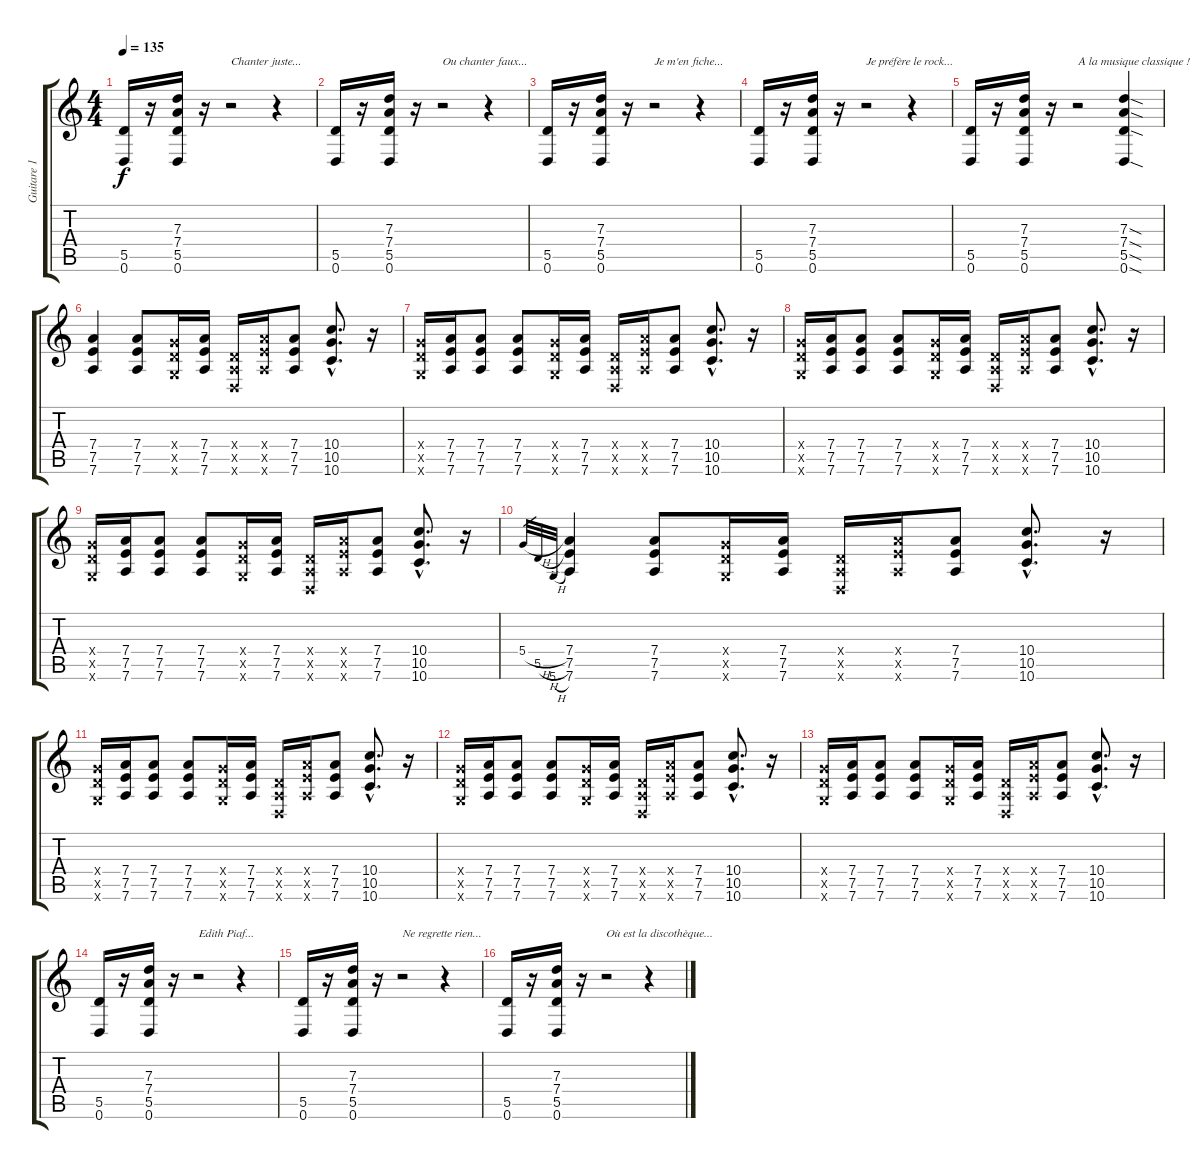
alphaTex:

\track ("Guitare 1" "Guitare 1") {instrument distortionguitar}
\staff {score tabs}
\tuning (E4 B3 G3 D3 A2 D2) {hide}
\ts (4 4)
\tempo 135
\clef g2
\ks c
(5.5 0.6).16{dy f} r.16 (7.3 7.4 5.5 0.6).16 r.16 r.2{txt "Chanter juste..."} r.4 |
(5.5 0.6).16 r.16 (7.3 7.4 5.5 0.6).16 r.16 r.2{txt "Ou chanter faux..."} r.4 |
(5.5 0.6).16 r.16 (7.3 7.4 5.5 0.6).16 r.16 r.2{txt "Je m'en fiche..."} r.4 |
(5.5 0.6).16 r.16 (7.3 7.4 5.5 0.6).16 r.16 r.2{txt "Je préfère le rock..."} r.4 |
(5.5 0.6).16 r.16 (7.3 7.4 5.5 0.6).16 r.16 r.2{txt "A la musique classique !"} (7.3{sod} 7.4{sod} 5.5{sod} 0.6{sod}).4 |
(7.4 7.5 7.6).4 (7.4 7.5 7.6).8 (5.4{x} 5.5{x} 5.6{x}).16 (7.4 7.5 7.6).16 (0.4{x} 0.5{x} 0.6{x}).16 (7.4{x} 7.5{x} 7.6{x}).16 (7.4 7.5 7.6).8 (10.4{hac} 10.5{hac} 10.6{hac}).8{d} r.16 |
(5.4{x} 5.5{x} 5.6{x}).16 (7.4 7.5 7.6).16 (7.4 7.5 7.6).8 (7.4 7.5 7.6).8 (5.4{x} 5.5{x} 5.6{x}).16 (7.4 7.5 7.6).16 (0.4{x} 0.5{x} 0.6{x}).16 (7.4{x} 7.5{x} 7.6{x}).16 (7.4 7.5 7.6).8 (10.4{hac} 10.5{hac} 10.6{hac}).8{d} r.16 |
(5.4{x} 5.5{x} 5.6{x}).16 (7.4 7.5 7.6).16 (7.4 7.5 7.6).8 (7.4 7.5 7.6).8 (5.4{x} 5.5{x} 5.6{x}).16 (7.4 7.5 7.6).16 (0.4{x} 0.5{x} 0.6{x}).16 (7.4{x} 7.5{x} 7.6{x}).16 (7.4 7.5 7.6).8 (10.4{hac} 10.5{hac} 10.6{hac}).8{d} r.16 |
(5.4{x} 5.5{x} 5.6{x}).16 (7.4 7.5 7.6).16 (7.4 7.5 7.6).8 (7.4 7.5 7.6).8 (5.4{x} 5.5{x} 5.6{x}).16 (7.4 7.5 7.6).16 (0.4{x} 0.5{x} 0.6{x}).16 (7.4{x} 7.5{x} 7.6{x}).16 (7.4 7.5 7.6).8 (10.4{hac} 10.5{hac} 10.6{hac}).8{d} r.16 |
5.4{h}.32{gr} 5.5{h}.32{gr} 5.6{h}.32{gr} (7.4 7.5 7.6).4 (7.4 7.5 7.6).8 (5.4{x} 5.5{x} 5.6{x}).16 (7.4 7.5 7.6).16 (0.4{x} 0.5{x} 0.6{x}).16 (7.4{x} 7.5{x} 7.6{x}).16 (7.4 7.5 7.6).8 (10.4{hac} 10.5{hac} 10.6{hac}).8{d} r.16 |
(5.4{x} 5.5{x} 5.6{x}).16 (7.4 7.5 7.6).16 (7.4 7.5 7.6).8 (7.4 7.5 7.6).8 (5.4{x} 5.5{x} 5.6{x}).16 (7.4 7.5 7.6).16 (0.4{x} 0.5{x} 0.6{x}).16 (7.4{x} 7.5{x} 7.6{x}).16 (7.4 7.5 7.6).8 (10.4{hac} 10.5{hac} 10.6{hac}).8{d} r.16 |
(5.4{x} 5.5{x} 5.6{x}).16 (7.4 7.5 7.6).16 (7.4 7.5 7.6).8 (7.4 7.5 7.6).8 (5.4{x} 5.5{x} 5.6{x}).16 (7.4 7.5 7.6).16 (0.4{x} 0.5{x} 0.6{x}).16 (7.4{x} 7.5{x} 7.6{x}).16 (7.4 7.5 7.6).8 (10.4{hac} 10.5{hac} 10.6{hac}).8{d} r.16 |
(5.4{x} 5.5{x} 5.6{x}).16 (7.4 7.5 7.6).16 (7.4 7.5 7.6).8 (7.4 7.5 7.6).8 (5.4{x} 5.5{x} 5.6{x}).16 (7.4 7.5 7.6).16 (0.4{x} 0.5{x} 0.6{x}).16 (7.4{x} 7.5{x} 7.6{x}).16 (7.4 7.5 7.6).8 (10.4{hac} 10.5{hac} 10.6{hac}).8{d} r.16 |
(5.5 0.6).16 r.16 (7.3 7.4 5.5 0.6).16 r.16 r.2{txt "Edith Piaf..."} r.4 |
(5.5 0.6).16 r.16 (7.3 7.4 5.5 0.6).16 r.16 r.2{txt "Ne regrette rien..."} r.4 |
(5.5 0.6).16 r.16 (7.3 7.4 5.5 0.6).16 r.16 r.2{txt "Où est la discothèque..."} r.4
